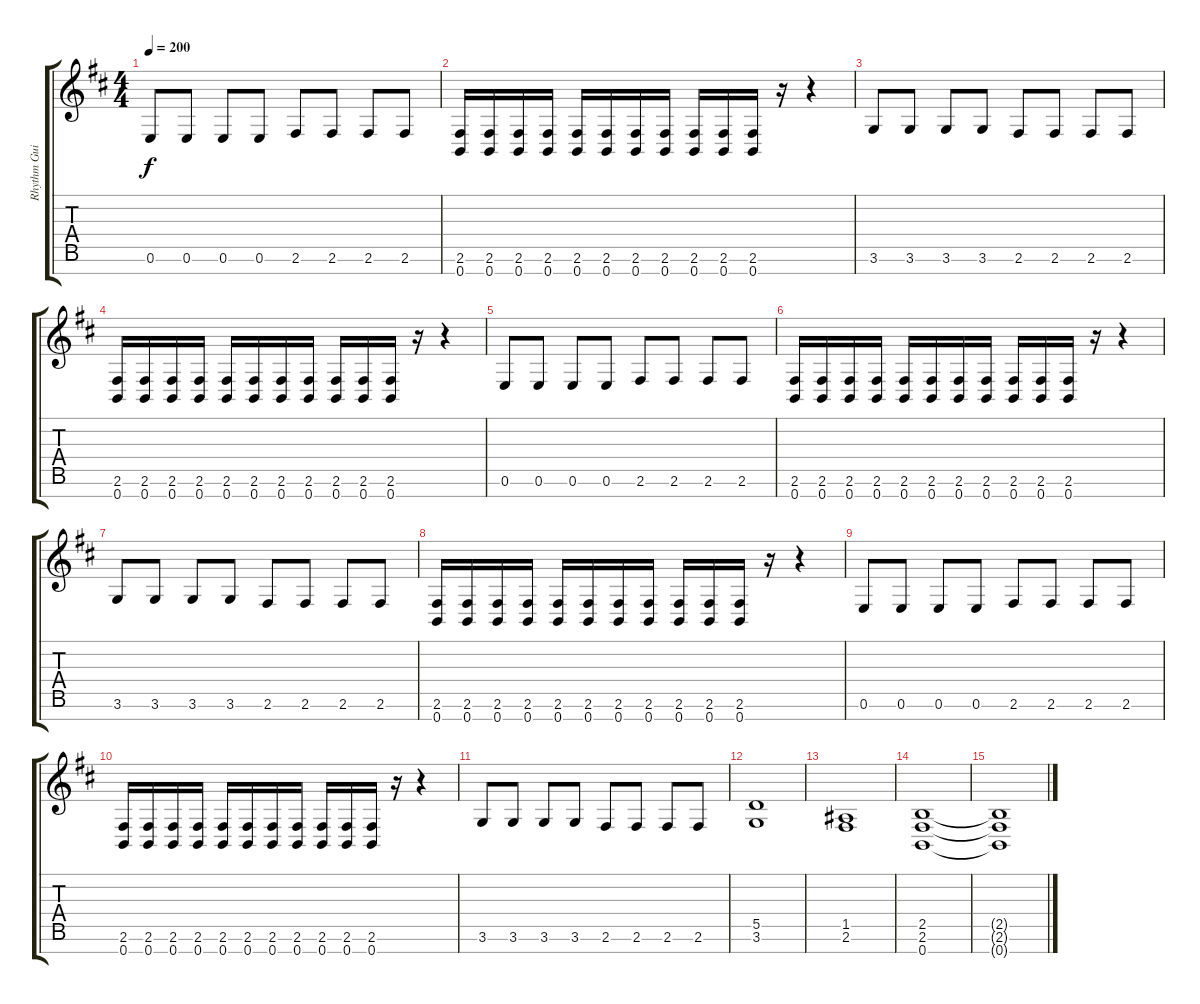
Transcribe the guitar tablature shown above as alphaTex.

\track ("Rhythm Guitar 1" "Rhythm Gui") {instrument distortionguitar}
\staff {score tabs}
\tuning (E4 B3 G3 D3 A2 E2 B1) {hide}
\ts (4 4)
\tempo 200
\clef g2
\ks bminor
0.6.8{dy f} 0.6.8 0.6.8 0.6.8 2.6.8 2.6.8 2.6.8 2.6.8 |
(2.6 0.7).16 (2.6 0.7).16 (2.6 0.7).16 (2.6 0.7).16 (2.6 0.7).16 (2.6 0.7).16 (2.6 0.7).16 (2.6 0.7).16 (2.6 0.7).16 (2.6 0.7).16 (2.6 0.7).16 r.16 r.4 |
3.6.8 3.6.8 3.6.8 3.6.8 2.6.8 2.6.8 2.6.8 2.6.8 |
(2.6 0.7).16 (2.6 0.7).16 (2.6 0.7).16 (2.6 0.7).16 (2.6 0.7).16 (2.6 0.7).16 (2.6 0.7).16 (2.6 0.7).16 (2.6 0.7).16 (2.6 0.7).16 (2.6 0.7).16 r.16 r.4 |
0.6.8 0.6.8 0.6.8 0.6.8 2.6.8 2.6.8 2.6.8 2.6.8 |
(2.6 0.7).16 (2.6 0.7).16 (2.6 0.7).16 (2.6 0.7).16 (2.6 0.7).16 (2.6 0.7).16 (2.6 0.7).16 (2.6 0.7).16 (2.6 0.7).16 (2.6 0.7).16 (2.6 0.7).16 r.16 r.4 |
3.6.8 3.6.8 3.6.8 3.6.8 2.6.8 2.6.8 2.6.8 2.6.8 |
(2.6 0.7).16 (2.6 0.7).16 (2.6 0.7).16 (2.6 0.7).16 (2.6 0.7).16 (2.6 0.7).16 (2.6 0.7).16 (2.6 0.7).16 (2.6 0.7).16 (2.6 0.7).16 (2.6 0.7).16 r.16 r.4 |
0.6.8 0.6.8 0.6.8 0.6.8 2.6.8 2.6.8 2.6.8 2.6.8 |
(2.6 0.7).16 (2.6 0.7).16 (2.6 0.7).16 (2.6 0.7).16 (2.6 0.7).16 (2.6 0.7).16 (2.6 0.7).16 (2.6 0.7).16 (2.6 0.7).16 (2.6 0.7).16 (2.6 0.7).16 r.16 r.4 |
3.6.8 3.6.8 3.6.8 3.6.8 2.6.8 2.6.8 2.6.8 2.6.8 |
(5.5 3.6).1 |
(1.5 2.6).1 |
(2.5 2.6 0.7).1 |
(2.5{t} 2.6{t} 0.7{t}).1
